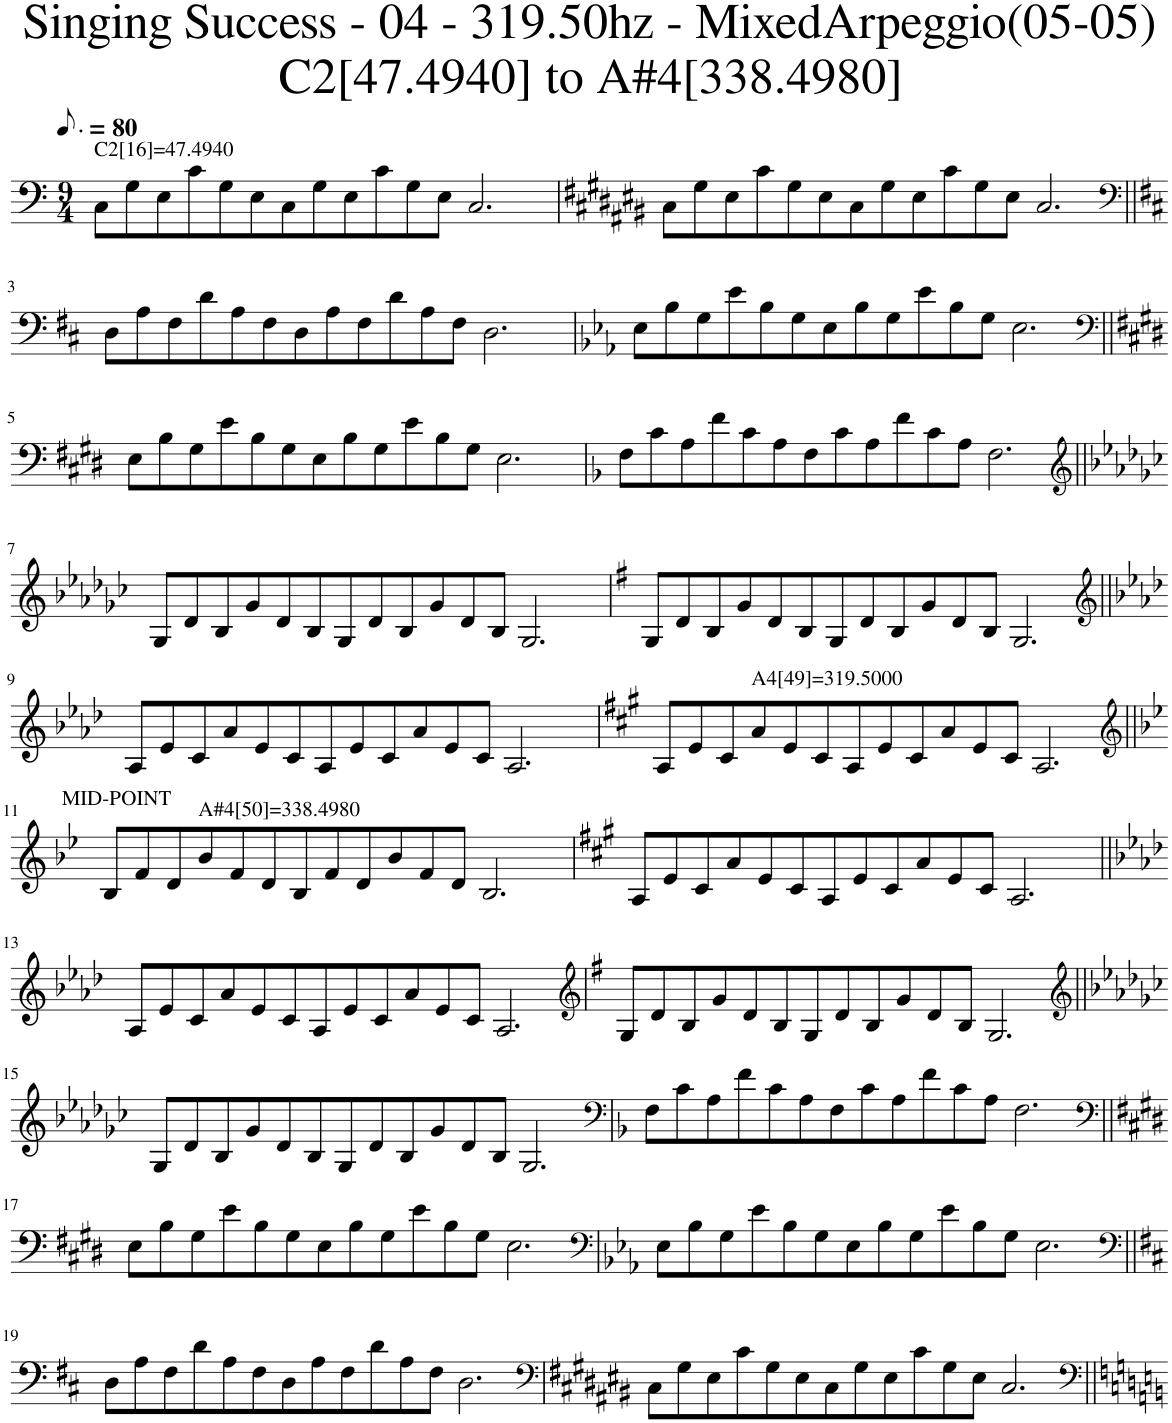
**kern
*part1
*staff1
*I"Piano
*I'Pno.
*clefF4
*k[]
*M9/4
*MM60
=1
!LO:TX:a:t=C2[16]=47.4940
8C\L
8G\
8E\
8c\
8G\
8E\
8C\
8G\
8E\
8c\
8G\
8E\J
2.C/
=2
*k[f#c#g#d#a#e#b#]
8C#\L
8G#\
8E#\
8c#\
8G#\
8E#\
8C#\
8G#\
8E#\
8c#\
8G#\
8E#\J
2.C#/
!!LO:LB:g=z
=3||
*clefF4
*k[f#c#]
8D\L
8A\
8F#\
8d\
8A\
8F#\
8D\
8A\
8F#\
8d\
8A\
8F#\J
2.D\
=4
*k[b-e-a-]
8E-\L
8B-\
8G\
8e-\
8B-\
8G\
8E-\
8B-\
8G\
8e-\
8B-\
8G\J
2.E-\
!!LO:LB:g=z
=5||
*clefF4
*k[f#c#g#d#]
8E\L
8B\
8G#\
8e\
8B\
8G#\
8E\
8B\
8G#\
8e\
8B\
8G#\J
2.E\
=6
*k[b-]
8F\L
8c\
8A\
8f\
8c\
8A\
8F\
8c\
8A\
8f\
8c\
8A\J
2.F\
!!LO:LB:g=z
=7||
*clefG2
*k[b-e-a-d-g-c-]
8G-/L
8d-/
8B-/
8g-/
8d-/
8B-/
8G-/
8d-/
8B-/
8g-/
8d-/
8B-/J
2.G-/
=8
*k[f#]
8G/L
8d/
8B/
8g/
8d/
8B/
8G/
8d/
8B/
8g/
8d/
8B/J
2.G/
!!LO:LB:g=z
=9||
*clefG2
*k[b-e-a-d-]
8A-/L
8e-/
8c/
8a-/
8e-/
8c/
8A-/
8e-/
8c/
8a-/
8e-/
8c/J
2.A-/
=10
*k[f#c#g#]
8A/L
8e/
8c#/
!LO:TX:a:t=A4[49]=319.5000
8a/
8e/
8c#/
8A/
8e/
8c#/
8a/
8e/
8c#/J
2.A/
!!LO:LB:g=z
=11||
*clefG2
*k[b-e-]
!LO:TX:a:t=MID-POINT
8B-/L
8f/
8d/
!LO:TX:a:t=A#4[50]=338.4980
8b-/
8f/
8d/
8B-/
8f/
8d/
8b-/
8f/
8d/J
2.B-/
=12
*k[f#c#g#]
8A/L
8e/
8c#/
8a/
8e/
8c#/
8A/
8e/
8c#/
8a/
8e/
8c#/J
2.A/
!!LO:LB:g=z
=13||
*k[b-e-a-d-]
8A-/L
8e-/
8c/
8a-/
8e-/
8c/
8A-/
8e-/
8c/
8a-/
8e-/
8c/J
2.A-/
=14
*clefG2
*k[f#]
8G/L
8d/
8B/
8g/
8d/
8B/
8G/
8d/
8B/
8g/
8d/
8B/J
2.G/
!!LO:LB:g=z
=15||
*clefG2
*k[b-e-a-d-g-c-]
8G-/L
8d-/
8B-/
8g-/
8d-/
8B-/
8G-/
8d-/
8B-/
8g-/
8d-/
8B-/J
2.G-/
=16
*clefF4
*k[b-]
8F\L
8c\
8A\
8f\
8c\
8A\
8F\
8c\
8A\
8f\
8c\
8A\J
2.F\
!!LO:LB:g=z
=17||
*clefF4
*k[f#c#g#d#]
8E\L
8B\
8G#\
8e\
8B\
8G#\
8E\
8B\
8G#\
8e\
8B\
8G#\J
2.E\
=18
*clefF4
*k[b-e-a-]
8E-\L
8B-\
8G\
8e-\
8B-\
8G\
8E-\
8B-\
8G\
8e-\
8B-\
8G\J
2.E-\
!!LO:LB:g=z
=19||
*clefF4
*k[f#c#]
8D\L
8A\
8F#\
8d\
8A\
8F#\
8D\
8A\
8F#\
8d\
8A\
8F#\J
2.D\
=20
*clefF4
*k[f#c#g#d#a#e#b#]
8C#\L
8G#\
8E#\
8c#\
8G#\
8E#\
8C#\
8G#\
8E#\
8c#\
8G#\
8E#\J
2.C#/
=||
*-
